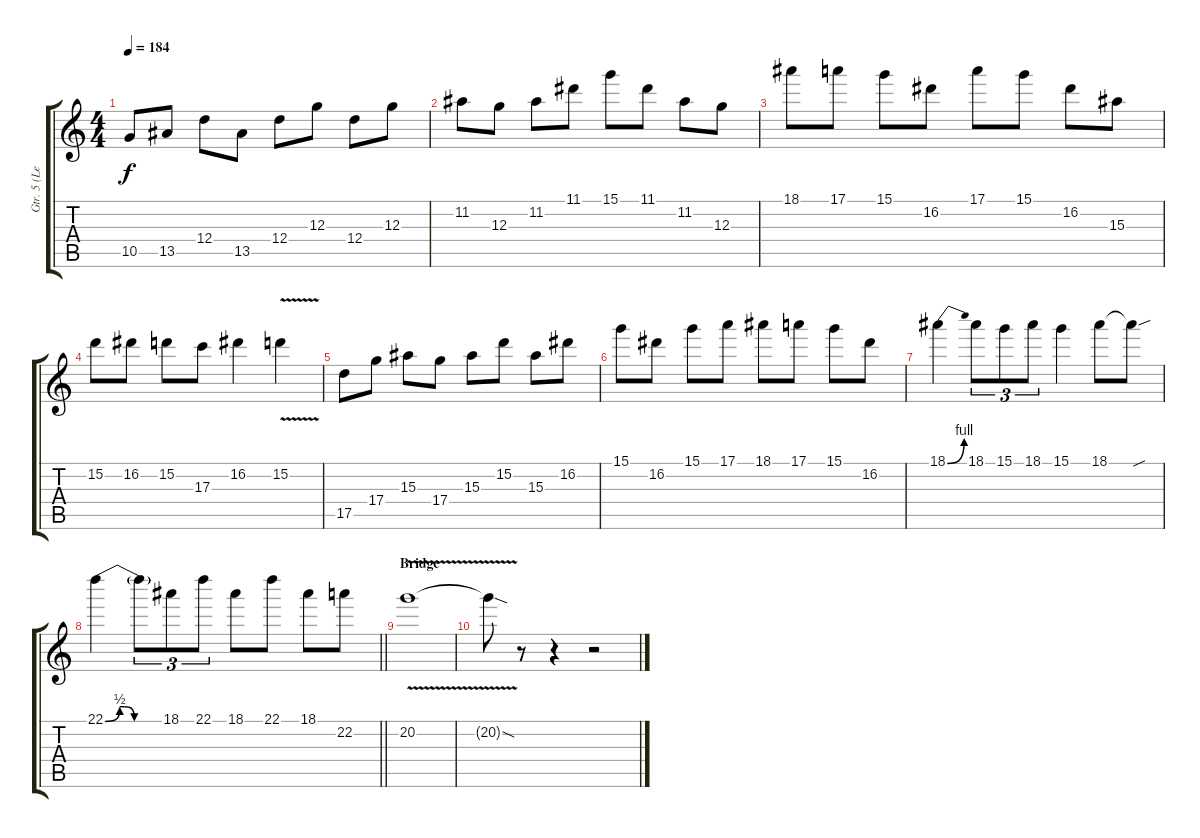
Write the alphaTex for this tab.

\track ("Gtr. 5 (Lead)" "Gtr. 5 (Le") {instrument distortionguitar}
\staff {score tabs}
\tuning (E4 B3 G3 D3 A2 D2) {hide}
\ts (4 4)
\tempo 184
\clef g2
\ks c
10.5.8{dy f} 13.5.8 12.4.8 13.5.8 12.4.8 12.3.8 12.4.8 12.3.8 |
11.2.8 12.3.8 11.2.8 11.1.8 15.1.8 11.1.8 11.2.8 12.3.8 |
18.1.8 17.1.8 15.1.8 16.2.8 17.1.8 15.1.8 16.2.8 15.3.8 |
15.2.8 16.2.8 15.2.8 17.3.8 16.2.4 15.2{v}.4 |
17.5.8 17.4.8 15.3.8 17.4.8 15.3.8 15.2.8 15.3.8 16.2.8 |
15.1.8 16.2.8 15.1.8 17.1.8 18.1.8 17.1.8 15.1.8 16.2.8 |
18.1{be (bend 0 0 60 4)}.4 18.1.8{tu (3 2)} 15.1.8{tu (3 2)} 18.1.8{tu (3 2)} 15.1.4 18.1.8 18.1{sou t}.8 |
\barLineRight lightlight
22.1{be (custom 0 0 15 2 20 2 30 0 60 0)}.4 22.1{t}.8{tu (3 2)} 18.1.8{tu (3 2)} 22.1.8{tu (3 2)} 18.1.8 22.1.8 18.1.8 22.2.8 |
\section ("" "Bridge")
20.2{v}.1 |
20.2{sod t}.8 r.8 r.4 r.2
